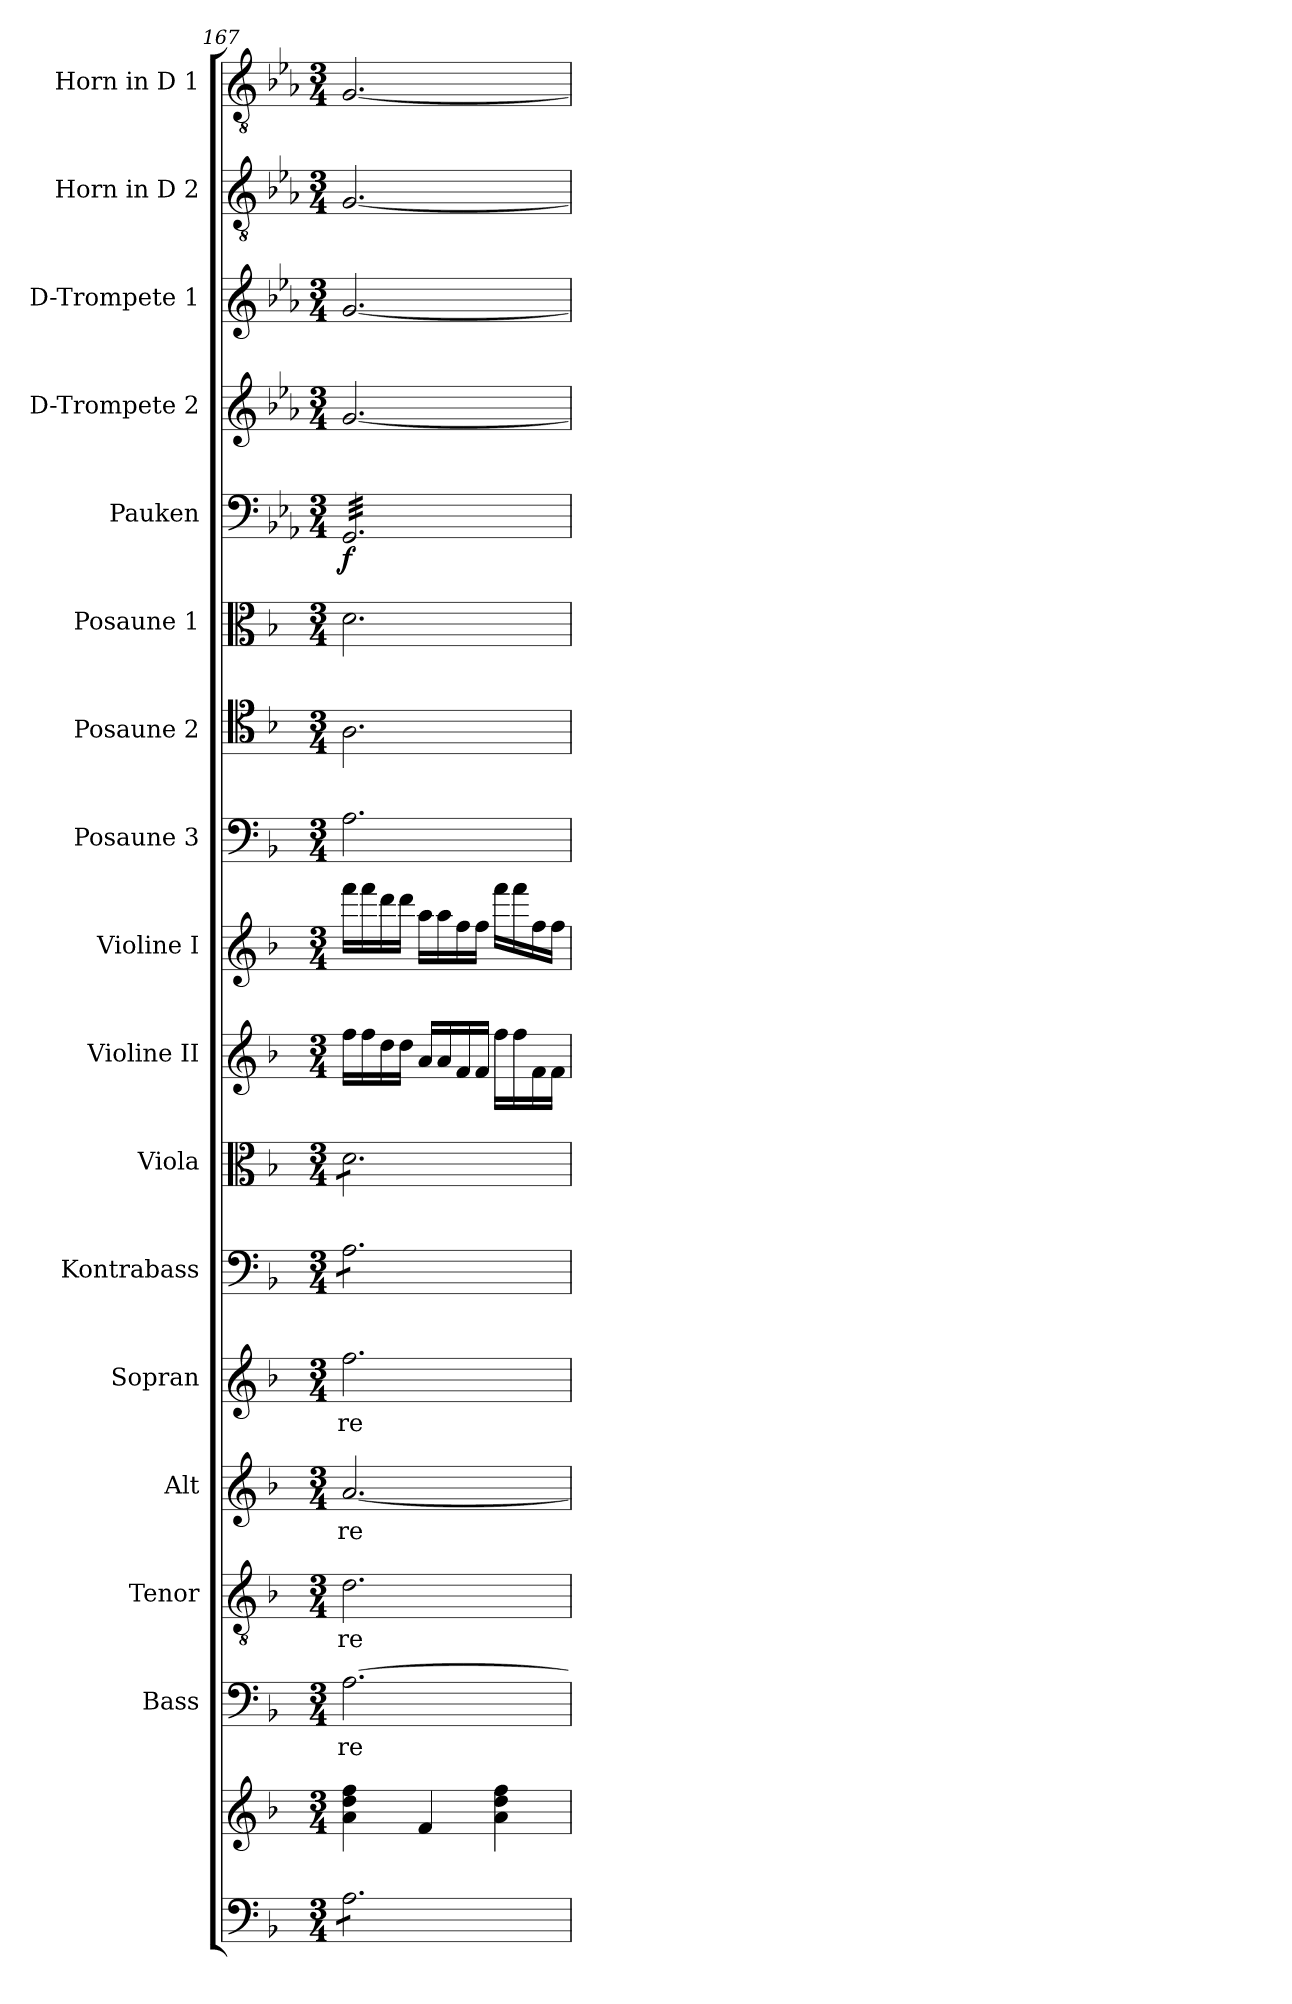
**kern	**kern	**kern	**text	**kern	**text	**kern	**text	**kern	**text	**kern	**kern	**kern	**kern	**kern	**kern	**kern	**kern	**dynam	**kern	**kern	**kern	**kern
*part17	*part17	*part16	*part16	*part15	*part15	*part14	*part14	*part13	*part13	*part12	*part11	*part10	*part9	*part8	*part7	*part6	*part5	*part5	*part4	*part3	*part2	*part1
*staff18	*staff17	*staff16	*staff16	*staff15	*staff15	*staff14	*staff14	*staff13	*staff13	*staff12	*staff11	*staff10	*staff9	*staff8	*staff7	*staff6	*staff5	*staff5	*staff4	*staff3	*staff2	*staff1
*	*	*I"Bass	*	*I"Tenor	*	*I"Alt	*	*I"Sopran	*	*I"Kontrabass	*I"Viola	*I"Violine II	*I"Violine I	*I"Posaune 3	*I"Posaune 2	*I"Posaune 1	*I"Pauken	*	*I"D-Trompete 2	*I"D-Trompete 1	*I"Horn in D 2	*I"Horn in D 1
*	*	*I'B.	*	*I'T.	*	*I'A.	*	*I'S.	*	*I'Kb.	*I'Vla.	*I'Vl. II	*I'Vl. I	*I'Pos. 3	*I'Pos. 2	*I'Pos. 1	*I'Pk.	*	*I'D Trp. 2	*I'D Trp. 1	*I'Hrn. 2	*I'Hrn. 1
*clefF4	*clefG2	*clefF4	*	*clefGv2	*	*clefG2	*	*clefG2	*	*clefF4	*clefC3	*clefG2	*clefG2	*clefF4	*clefC4	*clefC3	*clefF4	*	*clefG2	*clefG2	*clefGv2	*clefGv2
*	*	*	*	*	*	*	*	*	*	*ITrd7c12	*	*	*	*	*	*	*ITrd-1c-2	*	*ITrd-1c-2	*ITrd-1c-2	*ITrd-1c-2	*ITrd-1c-2
*k[b-]	*k[b-]	*k[b-]	*	*k[b-]	*	*k[b-]	*	*k[b-]	*	*k[b-]	*k[b-]	*k[b-]	*k[b-]	*k[b-]	*k[b-]	*k[b-]	*k[b-]	*	*k[b-]	*k[b-]	*k[b-]	*k[b-]
*F:	*F:	*F:	*	*F:	*	*F:	*	*F:	*	*F:	*F:	*F:	*F:	*F:	*F:	*F:	*F:	*	*F:	*F:	*F:	*F:
*M3/4	*M3/4	*M3/4	*	*M3/4	*	*M3/4	*	*M3/4	*	*M3/4	*M3/4	*M3/4	*M3/4	*M3/4	*M3/4	*M3/4	*M3/4	*	*M3/4	*M3/4	*M3/4	*M3/4
=167	=167	=167	=167	=167	=167	=167	=167	=167	=167	=167	=167	=167	=167	=167	=167	=167	=167	=167	=167	=167	=167	=167
!	!	!	!LO:LY:b	!	!LO:LY:b	!	!LO:LY:b	!	!LO:LY:b	!	!	!	!	!	!	!	!	!LO:DY:b	!	!	!	!
*tremolo	*	*	*	*	*	*	*	*	*	*	*	*	*	*	*	*	*	*	*	*	*	*
*	*	*	*	*	*	*	*	*	*	*tremolo	*	*	*	*	*	*	*	*	*	*	*	*
*	*	*	*	*	*	*	*	*	*	*	*tremolo	*	*	*	*	*	*	*	*	*	*	*
*	*	*	*	*	*	*	*	*	*	*	*	*	*	*	*	*	*tremolo	*	*	*	*	*
8A\L	4a\ 4dd\ 4ff\	[2.A\	re-	2.d\	re-	[2.a/	re-	2.ff\	re-	8AA\L	8d\L	16ff\LL	16fff\LL	2.A\	2.A\	2.d\	32AA/LLL	f	[2.a/	[2.a/	[2.A/	[2.A/
.	.	.	.	.	.	.	.	.	.	.	.	.	.	.	.	.	32AA/	.	.	.	.	.
.	.	.	.	.	.	.	.	.	.	.	.	16ff\	16fff\	.	.	.	32AA/	.	.	.	.	.
.	.	.	.	.	.	.	.	.	.	.	.	.	.	.	.	.	32AA/	.	.	.	.	.
8A\	.	.	.	.	.	.	.	.	.	8AA\	8d\	16dd\	16ddd\	.	.	.	32AA/	.	.	.	.	.
.	.	.	.	.	.	.	.	.	.	.	.	.	.	.	.	.	32AA/	.	.	.	.	.
.	.	.	.	.	.	.	.	.	.	.	.	16dd\JJ	16ddd\JJ	.	.	.	32AA/	.	.	.	.	.
.	.	.	.	.	.	.	.	.	.	.	.	.	.	.	.	.	32AA/	.	.	.	.	.
8A\	4f/	.	.	.	.	.	.	.	.	8AA\	8d\	16a/LL	16aa\LL	.	.	.	32AA/	.	.	.	.	.
.	.	.	.	.	.	.	.	.	.	.	.	.	.	.	.	.	32AA/	.	.	.	.	.
.	.	.	.	.	.	.	.	.	.	.	.	16a/	16aa\	.	.	.	32AA/	.	.	.	.	.
.	.	.	.	.	.	.	.	.	.	.	.	.	.	.	.	.	32AA/	.	.	.	.	.
8A\	.	.	.	.	.	.	.	.	.	8AA\	8d\	16f/	16ff\	.	.	.	32AA/	.	.	.	.	.
.	.	.	.	.	.	.	.	.	.	.	.	.	.	.	.	.	32AA/	.	.	.	.	.
.	.	.	.	.	.	.	.	.	.	.	.	16f/JJ	16ff\JJ	.	.	.	32AA/	.	.	.	.	.
.	.	.	.	.	.	.	.	.	.	.	.	.	.	.	.	.	32AA/	.	.	.	.	.
8A\	4a\ 4dd\ 4ff\	.	.	.	.	.	.	.	.	8AA\	8d\	16ff\LL	16fff\LL	.	.	.	32AA/	.	.	.	.	.
.	.	.	.	.	.	.	.	.	.	.	.	.	.	.	.	.	32AA/	.	.	.	.	.
.	.	.	.	.	.	.	.	.	.	.	.	16ff\	16fff\	.	.	.	32AA/	.	.	.	.	.
.	.	.	.	.	.	.	.	.	.	.	.	.	.	.	.	.	32AA/	.	.	.	.	.
8A\J	.	.	.	.	.	.	.	.	.	8AA\J	8d\J	16f\	16ff\	.	.	.	32AA/	.	.	.	.	.
*	*	*	*	*	*	*	*	*	*	*	*Xtremolo	*	*	*	*	*	*	*	*	*	*	*
*	*	*	*	*	*	*	*	*	*	*Xtremolo	*	*	*	*	*	*	*	*	*	*	*	*
*Xtremolo	*	*	*	*	*	*	*	*	*	*	*	*	*	*	*	*	*	*	*	*	*	*
.	.	.	.	.	.	.	.	.	.	.	.	.	.	.	.	.	32AA/	.	.	.	.	.
.	.	.	.	.	.	.	.	.	.	.	.	16f\JJ	16ff\JJ	.	.	.	32AA/	.	.	.	.	.
.	.	.	.	.	.	.	.	.	.	.	.	.	.	.	.	.	32AA/JJJ	.	.	.	.	.
*	*	*	*	*	*	*	*	*	*	*	*	*	*	*	*	*	*Xtremolo	*	*	*	*	*
=	=	=	=	=	=	=	=	=	=	=	=	=	=	=	=	=	=	=	=	=	=	=
*-	*-	*-	*-	*-	*-	*-	*-	*-	*-	*-	*-	*-	*-	*-	*-	*-	*-	*-	*-	*-	*-	*-
